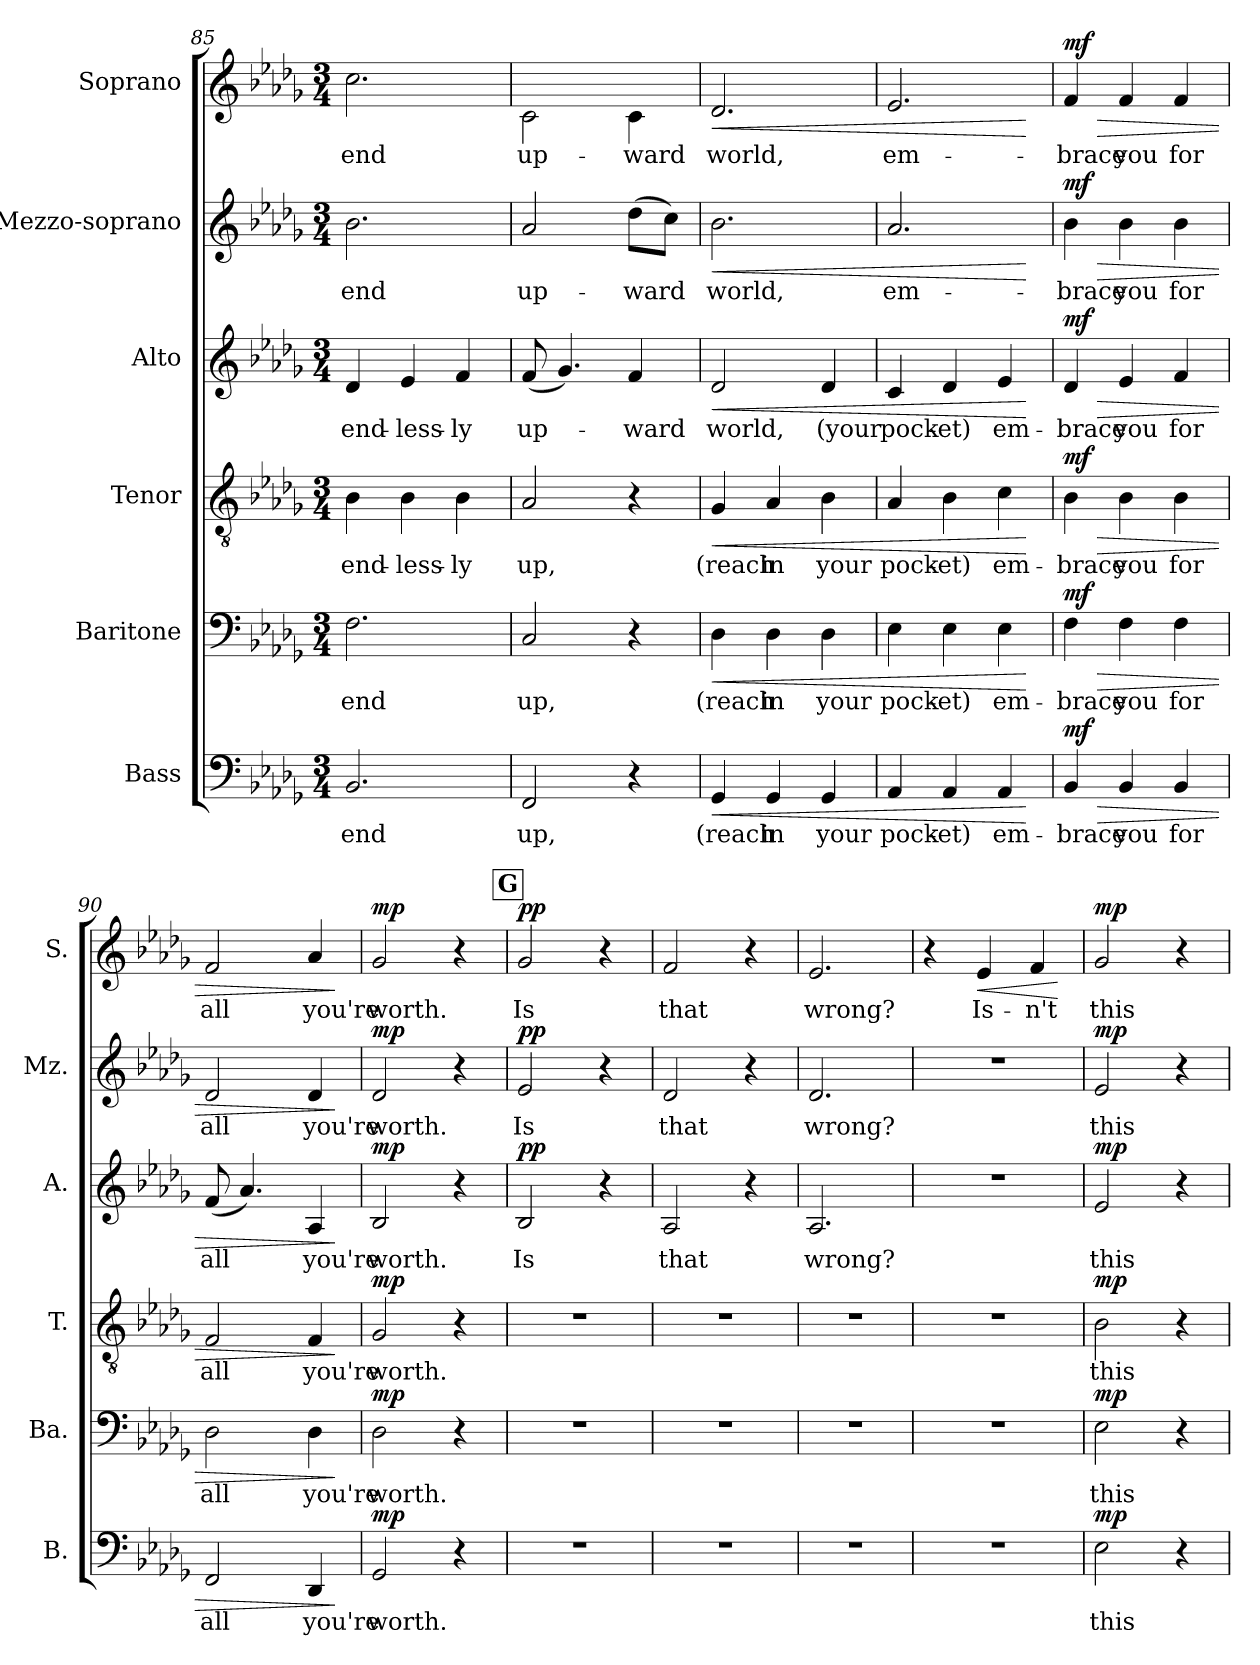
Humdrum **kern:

**kern	**text	**dynam	**kern	**text	**dynam	**kern	**text	**dynam	**kern	**text	**dynam	**kern	**text	**dynam	**kern	**text	**dynam
*part6	*part6	*part6	*part5	*part5	*part5	*part4	*part4	*part4	*part3	*part3	*part3	*part2	*part2	*part2	*part1	*part1	*part1
*staff6	*staff6	*staff6	*staff5	*staff5	*staff5	*staff4	*staff4	*staff4	*staff3	*staff3	*staff3	*staff2	*staff2	*staff2	*staff1	*staff1	*staff1
*I"Bass	*	*	*I"Baritone	*	*	*I"Tenor	*	*	*I"Alto	*	*	*I"Mezzo-soprano	*	*	*I"Soprano	*	*
*I'B.	*	*	*I'Ba.	*	*	*I'T.	*	*	*I'A.	*	*	*I'Mz.	*	*	*I'S.	*	*
*clefF4	*	*	*clefF4	*	*	*clefGv2	*	*	*clefG2	*	*	*clefG2	*	*	*clefG2	*	*
*k[b-e-a-d-g-]	*	*	*k[b-e-a-d-g-]	*	*	*k[b-e-a-d-g-]	*	*	*k[b-e-a-d-g-]	*	*	*k[b-e-a-d-g-]	*	*	*k[b-e-a-d-g-]	*	*
*M3/4	*	*	*M3/4	*	*	*M3/4	*	*	*M3/4	*	*	*M3/4	*	*	*M3/4	*	*
=85	=85	=85	=85	=85	=85	=85	=85	=85	=85	=85	=85	=85	=85	=85	=85	=85	=85
!	!LO:LY:b	!	!	!LO:LY:b	!	!	!LO:LY:b	!	!	!LO:LY:b	!	!	!LO:LY:b	!	!	!LO:LY:b	!
2.BB-/	end	.	2.F\	end	.	4B-\	end-	.	4d-/	end-	.	2.b-\	end	.	2.cc\	end	.
!	!	!	!	!	!	!	!LO:LY:b	!	!	!LO:LY:b	!	!	!	!	!	!	!
.	.	.	.	.	.	4B-\	-less-	.	4e-/	-less-	.	.	.	.	.	.	.
!	!	!	!	!	!	!	!LO:LY:b	!	!	!LO:LY:b	!	!	!	!	!	!	!
.	.	.	.	.	.	4B-\	-ly	.	4f/	-ly	.	.	.	.	.	.	.
=86	=86	=86	=86	=86	=86	=86	=86	=86	=86	=86	=86	=86	=86	=86	=86	=86	=86
!	!LO:LY:b	!	!	!LO:LY:b	!	!	!LO:LY:b	!	!	!LO:LY:b	!	!	!LO:LY:b	!	!	!LO:LY:b	!
2FF/	up,	.	2C/	up,	.	2A-/	up,	.	(8f/	up-	.	2a-/	up-	.	2c\	up-	.
.	.	.	.	.	.	.	.	.	4.g-/)	.	.	.	.	.	.	.	.
!	!	!	!	!	!	!	!	!	!	!LO:LY:b	!	!	!LO:LY:b	!	!	!LO:LY:b	!
4r	.	.	4r	.	.	4r	.	.	4f/	-ward	.	(8dd-\L	-ward	.	4c\	-ward	.
.	.	.	.	.	.	.	.	.	.	.	.	8cc\J)	.	.	.	.	.
=87	=87	=87	=87	=87	=87	=87	=87	=87	=87	=87	=87	=87	=87	=87	=87	=87	=87
!	!LO:LY:b	!LO:HP:b	!	!LO:LY:b	!LO:HP:b	!	!LO:LY:b	!LO:HP:b	!	!LO:LY:b	!LO:HP:b	!	!LO:LY:b	!LO:HP:b	!	!LO:LY:b	!LO:HP:b
4GG-/	(reach	<	4D-\	(reach	<	4G-/	(reach	<	2d-/	world,	<	2.b-\	world,	<	2.d-/	world,	<
!	!LO:LY:b	!	!	!LO:LY:b	!	!	!LO:LY:b	!	!	!	!	!	!	!	!	!	!
4GG-/	in	.	4D-\	in	.	4A-/	in	.	.	.	.	.	.	.	.	.	.
!	!LO:LY:b	!	!	!LO:LY:b	!	!	!LO:LY:b	!	!	!LO:LY:b	!	!	!	!	!	!	!
4GG-/	your	.	4D-\	your	.	4B-\	your	.	4d-/	(your	.	.	.	.	.	.	.
=88	=88	=88	=88	=88	=88	=88	=88	=88	=88	=88	=88	=88	=88	=88	=88	=88	=88
!	!LO:LY:b	!	!	!LO:LY:b	!	!	!LO:LY:b	!	!	!LO:LY:b	!	!	!LO:LY:b	!	!	!LO:LY:b	!
4AA-/	pock-	.	4E-\	pock-	.	4A-/	pock-	.	4c/	pock-	.	2.a-/	em-	.	2.e-/	em-	.
!	!LO:LY:b	!	!	!LO:LY:b	!	!	!LO:LY:b	!	!	!LO:LY:b	!	!	!	!	!	!	!
4AA-/	-et)	.	4E-\	-et)	.	4B-\	-et)	.	4d-/	-et)	.	.	.	.	.	.	.
!	!LO:LY:b	!	!	!LO:LY:b	!	!	!LO:LY:b	!	!	!LO:LY:b	!	!	!	!	!	!	!
4AA-/	em-	.	4E-\	em-	.	4c\	em-	.	4e-/	em-	.	.	.	.	.	.	.
.	.	[	.	.	[	.	.	[	.	.	[	.	.	[	.	.	[
=89	=89	=89	=89	=89	=89	=89	=89	=89	=89	=89	=89	=89	=89	=89	=89	=89	=89
!	!LO:LY:b	!LO:HP:b	!	!LO:LY:b	!LO:HP:b	!	!LO:LY:b	!LO:HP:b	!	!LO:LY:b	!LO:HP:b	!	!LO:LY:b	!LO:HP:b	!	!LO:LY:b	!LO:HP:b
!	!	!LO:DY:n=1:a	!	!	!LO:DY:n=1:a	!	!	!LO:DY:n=1:a	!	!	!LO:DY:n=1:a	!	!	!LO:DY:n=1:a	!	!	!LO:DY:n=1:a
4BB-/	-brace	> mf	4F\	-brace	> mf	4B-\	-brace	> mf	4d-/	-brace	> mf	4b-\	-brace	> mf	4f/	-brace	> mf
!	!LO:LY:b	!	!	!LO:LY:b	!	!	!LO:LY:b	!	!	!LO:LY:b	!	!	!LO:LY:b	!	!	!LO:LY:b	!
4BB-/	you	.	4F\	you	.	4B-\	you	.	4e-/	you	.	4b-\	you	.	4f/	you	.
!	!LO:LY:b	!	!	!LO:LY:b	!	!	!LO:LY:b	!	!	!LO:LY:b	!	!	!LO:LY:b	!	!	!LO:LY:b	!
4BB-/	for	.	4F\	for	.	4B-\	for	.	4f/	for	.	4b-\	for	.	4f/	for	.
!!LO:PB:g=z
=90	=90	=90	=90	=90	=90	=90	=90	=90	=90	=90	=90	=90	=90	=90	=90	=90	=90
!	!LO:LY:b	!	!	!LO:LY:b	!	!	!LO:LY:b	!	!	!LO:LY:b	!	!	!LO:LY:b	!	!	!LO:LY:b	!
2FF/	all	.	2D-\	all	.	2F/	all	.	(8f/	all	.	2d-/	all	.	2f/	all	.
.	.	.	.	.	.	.	.	.	4.a-/)	.	.	.	.	.	.	.	.
!	!LO:LY:b	!	!	!LO:LY:b	!	!	!LO:LY:b	!	!	!LO:LY:b	!	!	!LO:LY:b	!	!	!LO:LY:b	!
4DD-/	you're	.	4D-\	you're	.	4F/	you're	.	4A-/	you're	.	4d-/	you're	.	4a-/	you're	.
.	.	]	.	.	]	.	.	]	.	.	]	.	.	]	.	.	]
=91	=91	=91	=91	=91	=91	=91	=91	=91	=91	=91	=91	=91	=91	=91	=91	=91	=91
!	!LO:LY:b	!LO:DY:a	!	!LO:LY:b	!LO:DY:a	!	!LO:LY:b	!LO:DY:a	!	!LO:LY:b	!LO:DY:a	!	!LO:LY:b	!LO:DY:a	!	!LO:LY:b	!LO:DY:a
2GG-/	worth.	mp	2D-\	worth.	mp	2G-/	worth.	mp	2B-/	worth.	mp	2d-/	worth.	mp	2g-/	worth.	mp
4r	.	.	4r	.	.	4r	.	.	4r	.	.	4r	.	.	4r	.	.
!!LO:REH:place=s1:a:B:fs=14:t=G
=92	=92	=92	=92	=92	=92	=92	=92	=92	=92	=92	=92	=92	=92	=92	=92	=92	=92
!	!	!	!	!	!	!	!	!	!	!LO:LY:b	!LO:DY:a	!	!LO:LY:b	!LO:DY:a	!	!LO:LY:b	!LO:DY:a
2.r	.	.	2.r	.	.	2.r	.	.	2B-/	Is	pp	2e-/	Is	pp	2g-/	Is	pp
.	.	.	.	.	.	.	.	.	4r	.	.	4r	.	.	4r	.	.
=93	=93	=93	=93	=93	=93	=93	=93	=93	=93	=93	=93	=93	=93	=93	=93	=93	=93
!	!	!	!	!	!	!	!	!	!	!LO:LY:b	!	!	!LO:LY:b	!	!	!LO:LY:b	!
2.r	.	.	2.r	.	.	2.r	.	.	2A-/	that	.	2d-/	that	.	2f/	that	.
.	.	.	.	.	.	.	.	.	4r	.	.	4r	.	.	4r	.	.
=94	=94	=94	=94	=94	=94	=94	=94	=94	=94	=94	=94	=94	=94	=94	=94	=94	=94
!	!	!	!	!	!	!	!	!	!	!LO:LY:b	!	!	!LO:LY:b	!	!	!LO:LY:b	!
2.r	.	.	2.r	.	.	2.r	.	.	2.A-/	wrong?	.	2.d-/	wrong?	.	2.e-/	wrong?	.
=95	=95	=95	=95	=95	=95	=95	=95	=95	=95	=95	=95	=95	=95	=95	=95	=95	=95
2.r	.	.	2.r	.	.	2.r	.	.	2.r	.	.	2.r	.	.	4r	.	.
!	!	!	!	!	!	!	!	!	!	!	!	!	!	!	!	!LO:LY:b	!LO:HP:b
.	.	.	.	.	.	.	.	.	.	.	.	.	.	.	4e-/	Is-	<
!	!	!	!	!	!	!	!	!	!	!	!	!	!	!	!	!LO:LY:b	!
.	.	.	.	.	.	.	.	.	.	.	.	.	.	.	4f/	-n't	.
.	.	.	.	.	.	.	.	.	.	.	.	.	.	.	.	.	[
=96	=96	=96	=96	=96	=96	=96	=96	=96	=96	=96	=96	=96	=96	=96	=96	=96	=96
!	!LO:LY:b	!LO:DY:a	!	!LO:LY:b	!LO:DY:a	!	!LO:LY:b	!LO:DY:a	!	!LO:LY:b	!LO:DY:a	!	!LO:LY:b	!LO:DY:a	!	!LO:LY:b	!LO:DY:a
2E-\	this	mp	2E-\	this	mp	2B-\	this	mp	2e-/	this	mp	2e-/	this	mp	2g-/	this	mp
4r	.	.	4r	.	.	4r	.	.	4r	.	.	4r	.	.	4r	.	.
=	=	=	=	=	=	=	=	=	=	=	=	=	=	=	=	=	=
*-	*-	*-	*-	*-	*-	*-	*-	*-	*-	*-	*-	*-	*-	*-	*-	*-	*-
